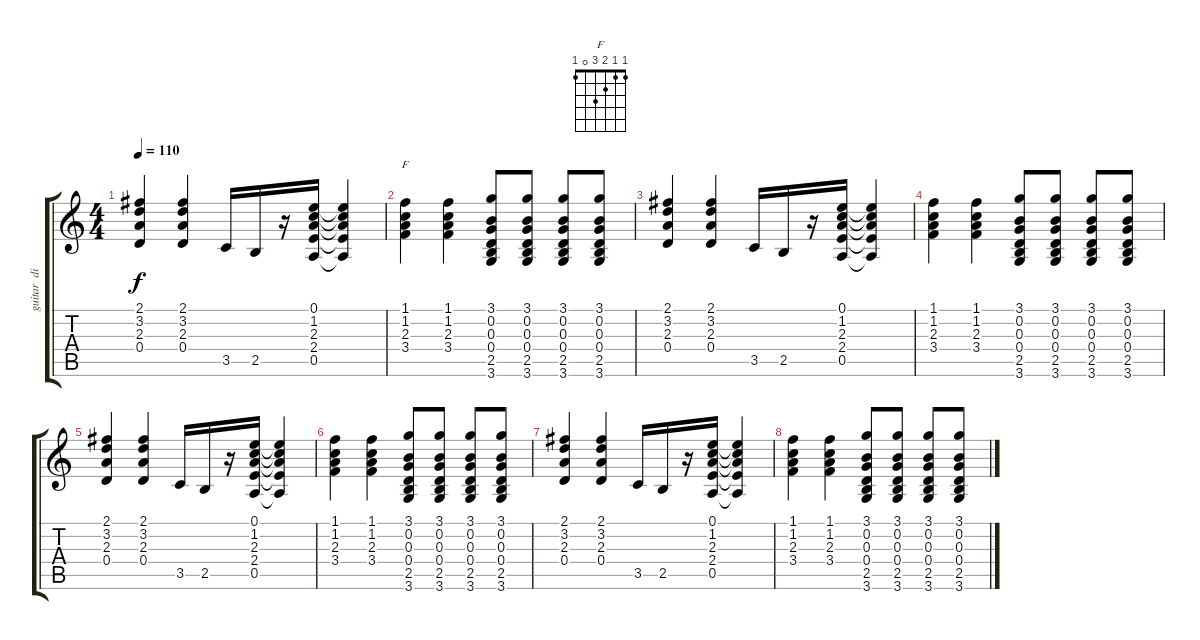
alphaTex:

\track ("guitar  disto " "guitar  di") {instrument distortionguitar}
\staff {score tabs}
\tuning (E4 B3 G3 D3 A2 E2) {hide}
\chord ("F" 1 1 2 3 0 1)
\ts (4 4)
\tempo 110
\clef g2
\ks c
(2.1 3.2 2.3 0.4).4{dy f instrument distortionguitar} (2.1 3.2 2.3 0.4).4 3.5.16 2.5.16 r.16 (0.1 1.2 2.3 2.4 0.5).16 (0.1{t} 1.2{t} 2.3{t} 2.4{t} 0.5{t}).4 |
(1.1 1.2 2.3 3.4).4{ch "F"} (1.1 1.2 2.3 3.4).4 (3.1 0.2 0.3 0.4 2.5 3.6).8 (3.1 0.2 0.3 0.4 2.5 3.6).8 (3.1 0.2 0.3 0.4 2.5 3.6).8 (3.1 0.2 0.3 0.4 2.5 3.6).8 |
(2.1 3.2 2.3 0.4).4 (2.1 3.2 2.3 0.4).4 3.5.16 2.5.16 r.16 (0.1 1.2 2.3 2.4 0.5).16 (0.1{t} 1.2{t} 2.3{t} 2.4{t} 0.5{t}).4 |
(1.1 1.2 2.3 3.4).4 (1.1 1.2 2.3 3.4).4 (3.1 0.2 0.3 0.4 2.5 3.6).8 (3.1 0.2 0.3 0.4 2.5 3.6).8 (3.1 0.2 0.3 0.4 2.5 3.6).8 (3.1 0.2 0.3 0.4 2.5 3.6).8 |
(2.1 3.2 2.3 0.4).4 (2.1 3.2 2.3 0.4).4 3.5.16 2.5.16 r.16 (0.1 1.2 2.3 2.4 0.5).16 (0.1{t} 1.2{t} 2.3{t} 2.4{t} 0.5{t}).4 |
(1.1 1.2 2.3 3.4).4 (1.1 1.2 2.3 3.4).4 (3.1 0.2 0.3 0.4 2.5 3.6).8 (3.1 0.2 0.3 0.4 2.5 3.6).8 (3.1 0.2 0.3 0.4 2.5 3.6).8 (3.1 0.2 0.3 0.4 2.5 3.6).8 |
(2.1 3.2 2.3 0.4).4 (2.1 3.2 2.3 0.4).4 3.5.16 2.5.16 r.16 (0.1 1.2 2.3 2.4 0.5).16 (0.1{t} 1.2{t} 2.3{t} 2.4{t} 0.5{t}).4 |
(1.1 1.2 2.3 3.4).4 (1.1 1.2 2.3 3.4).4 (3.1 0.2 0.3 0.4 2.5 3.6).8 (3.1 0.2 0.3 0.4 2.5 3.6).8 (3.1 0.2 0.3 0.4 2.5 3.6).8 (3.1 0.2 0.3 0.4 2.5 3.6).8
